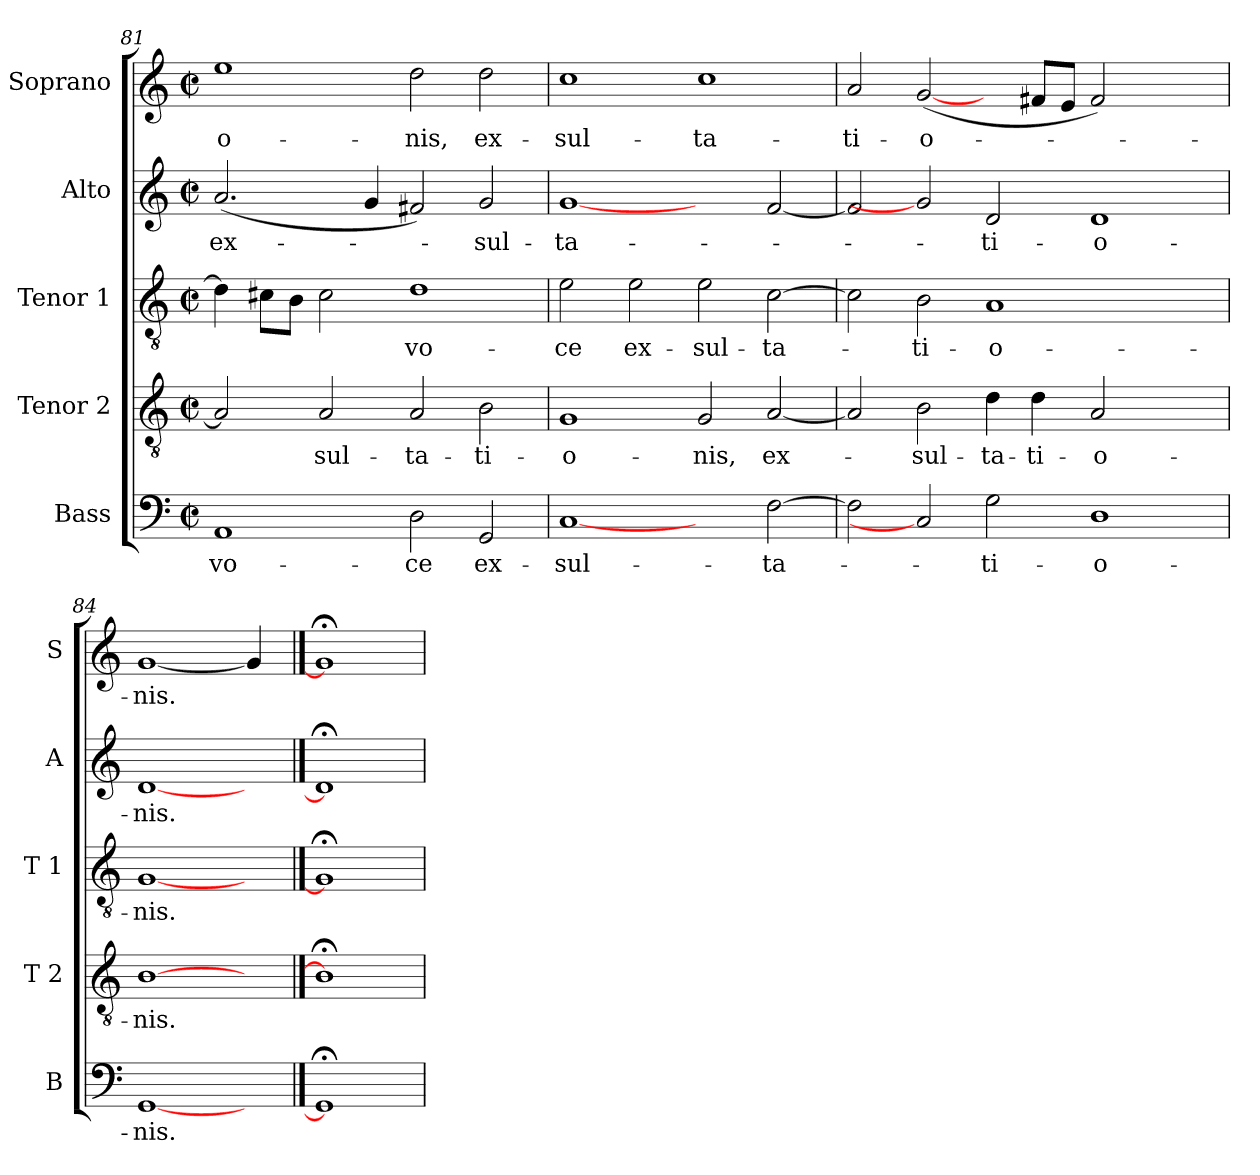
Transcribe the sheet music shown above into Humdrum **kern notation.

**kern	**text	**kern	**text	**kern	**text	**kern	**text	**kern	**text
*part5	*part5	*part4	*part4	*part3	*part3	*part2	*part2	*part1	*part1
*staff5	*staff5	*staff4	*staff4	*staff3	*staff3	*staff2	*staff2	*staff1	*staff1
*I"Bass	*	*I"Tenor 2	*	*I"Tenor 1	*	*I"Alto	*	*I"Soprano	*
*I'B	*	*I'T 2	*	*I'T 1	*	*I'A	*	*I'S	*
*clefF4	*	*clefGv2	*	*clefGv2	*	*clefG2	*	*clefG2	*
*k[]	*	*k[]	*	*k[]	*	*k[]	*	*k[]	*
*C:	*	*C:	*	*C:	*	*C:	*	*C:	*
*M2/2	*	*M2/2	*	*M2/2	*	*M2/2	*	*M2/2	*
*met(c|)	*	*met(c|)	*	*met(c|)	*	*met(c|)	*	*met(c|)	*
=81	=81	=81	=81	=81	=81	=81	=81	=81	=81
!	!LO:LY:b	!	!	!	!	!	!LO:LY:b	!	!LO:LY:b
1AA	vo-	2A/]	.	4d\]	.	(<2.a/	ex-	1ee	-o-
.	.	.	.	8c#X\L	.	.	.	.	.
.	.	.	.	8B\J	.	.	.	.	.
!	!	!	!LO:LY:b	!	!	!	!	!	!
.	.	2A/	-sul-	2c#\	.	.	.	.	.
.	.	.	.	.	.	4g/	.	.	.
!	!LO:LY:b	!	!LO:LY:b	!	!LO:LY:b	!	!	!	!LO:LY:b
2D\	-ce	2A/	-ta-	1d	vo-	2f#X/)	.	2dd\	-nis,
!	!LO:LY:b	!	!LO:LY:b	!	!	!	!LO:LY:b	!	!LO:LY:b
2GG/	ex-	2B\	-ti-	.	.	2g/	-sul-	2dd\	ex-
=82	=82	=82	=82	=82	=82	=82	=82	=82	=82
!	!LO:LY:b	!	!LO:LY:b	!	!LO:LY:b	!	!LO:LY:b	!	!LO:LY:b
[1C	-sul-	1G	-o-	2e\	-ce	[1g	-ta-	1cc	-sul-
!	!	!	!	!	!LO:LY:b	!	!	!	!
.	.	.	.	2e\	ex-	.	.	.	.
!	!	!	!LO:LY:b	!	!LO:LY:b	!	!	!	!LO:LY:b
2ryy	.	2G/	-nis,	2e\	-sul-	2ryy	.	1cc	-ta-
!	!LO:LY:b	!	!LO:LY:b	!	!LO:LY:b	!	!	!	!
[2F\	-ta-	[2A/	ex-	[2c\	-ta-	[2f/	.	.	.
=83	=83	=83	=83	=83	=83	=83	=83	=83	=83
!	!	!	!	!	!	!	!	!	!LO:LY:b
2F\]	.	2A/]	.	2c\]	.	2f/]	.	2a/	-ti-
!	!	!	!LO:LY:b	!	!LO:LY:b	!	!	!	!LO:LY:b
2C]	.	2B\	-sul-	2B\	-ti-	2g]	.	(<[2g/	-o-
!	!LO:LY:b	!	!LO:LY:b	!	!LO:LY:b	!	!LO:LY:b	!	!
2G\	-ti-	4d\	-ta-	1A	-o-	2d/	-ti-	4ryy	.
!	!	!	!LO:LY:b	!	!	!	!	!	!
.	.	4d\	-ti-	.	.	.	.	8f#X/L	.
.	.	.	.	.	.	.	.	8e/J	.
!	!LO:LY:b	!	!LO:LY:b	!	!	!	!LO:LY:b	!	!
1D	-o-	2A/	-o-	.	.	1d	-o-	2f#/)	.
.	.	2ryy	.	2ryy	.	.	.	2ryy	.
=84	=84	=84	=84	=84	=84	=84	=84	=84	=84
!	!LO:LY:b	!	!LO:LY:b	!	!LO:LY:b	!	!LO:LY:b	!	!LO:LY:b
[1GG	-nis.	[1B	-nis.	[1G	-nis.	[1d	-nis.	[1g	-nis.
4ryy	.	4ryy	.	4ryy	.	4ryy	.	4g/]	.
==85	==85	==85	==85	==85	==85	==85	==85	==85	==85
1GG;<]	.	1B;<]	.	1G;<]	.	1d;<]	.	1g;<]	.
=	=	=	=	=	=	=	=	=	=
*-	*-	*-	*-	*-	*-	*-	*-	*-	*-
